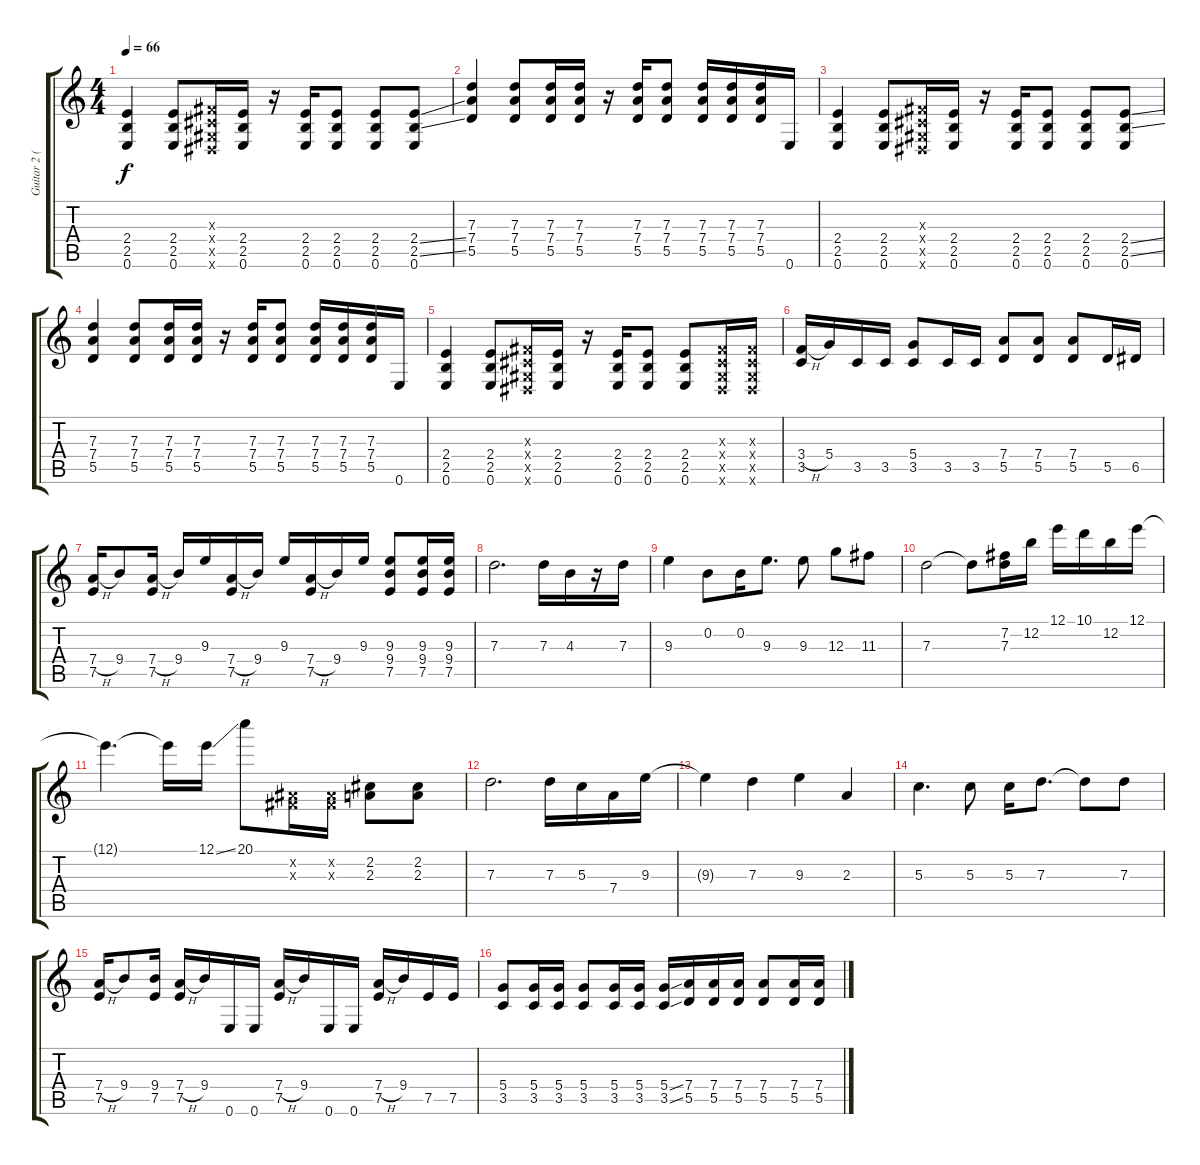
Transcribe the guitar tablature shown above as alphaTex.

\track ("Guitar 2 (Slide Guitar)" "Guitar 2 (") {instrument overdrivenguitar}
\staff {score tabs}
\tuning (E4 B3 G3 D3 A2 E2) {hide}
\ts (4 4)
\tempo 66
\clef g2
\ks c
(2.4 2.5 0.6).4{dy f} (2.4 2.5 0.6).8 (-1.3{x} -1.4{x} -1.5{x} -1.6{x}).16 (2.4 2.5 0.6).16 r.16 (2.4 2.5 0.6).16 (2.4 2.5 0.6).8 (2.4 2.5 0.6).8 (2.4{ss} 2.5{ss} 0.6).8 |
(7.3 7.4 5.5).4 (7.3 7.4 5.5).8 (7.3 7.4 5.5).16 (7.3 7.4 5.5).16 r.16 (7.3 7.4 5.5).16 (7.3 7.4 5.5).8 (7.3 7.4 5.5).16 (7.3 7.4 5.5).16 (7.3 7.4 5.5).16 0.6.16 |
(2.4 2.5 0.6).4 (2.4 2.5 0.6).8 (-1.3{x} -1.4{x} -1.5{x} -1.6{x}).16 (2.4 2.5 0.6).16 r.16 (2.4 2.5 0.6).16 (2.4 2.5 0.6).8 (2.4 2.5 0.6).8 (2.4{ss} 2.5{ss} 0.6).8 |
(7.3 7.4 5.5).4 (7.3 7.4 5.5).8 (7.3 7.4 5.5).16 (7.3 7.4 5.5).16 r.16 (7.3 7.4 5.5).16 (7.3 7.4 5.5).8 (7.3 7.4 5.5).16 (7.3 7.4 5.5).16 (7.3 7.4 5.5).16 0.6.16 |
(2.4 2.5 0.6).4 (2.4 2.5 0.6).8 (-1.3{x} -1.4{x} -1.5{x} -1.6{x}).16 (2.4 2.5 0.6).16 r.16 (2.4 2.5 0.6).16 (2.4 2.5 0.6).8 (2.4 2.5 0.6).8 (-1.3{x} -1.4{x} -1.5{x} -1.6{x}).16 (-1.3{x} -1.4{x} -1.5{x} -1.6{x}).16 |
(3.4{h} 3.5).16 5.4.16 3.5.16 3.5.16 (5.4 3.5).8 3.5.16 3.5.16 (7.4 5.5).8 (7.4 5.5).8 (7.4 5.5).8 5.5.16 6.5.16 |
(7.4{h} 7.5).16 9.4.8 (7.4{h} 7.5).16 9.4.16 9.3.16 (7.4{h} 7.5).16 9.4.16 9.3.16 (7.4{h} 7.5).16 9.4.16 9.3.16 (9.3 9.4 7.5).8 (9.3 9.4 7.5).16 (9.3 9.4 7.5).16 |
7.3.2{d} 7.3.16 4.3.16 r.16 7.3.16 |
9.3.4 0.2.8 0.2.16 9.3.8{d} 9.3.8 12.3.8 11.3.8 |
7.3.2 7.3{t}.8 (7.2 7.3).16 12.2.16 12.1.16 10.1.16 12.2.16 12.1.16 |
12.1{t}.4{d} 12.1{t}.16 12.1{ss}.16 20.1.8 (-1.2{x} -1.3{x}).16 (-1.2{x} -1.3{x}).16 (2.2 2.3).8 (2.2 2.3).8 |
7.3.2{d} 7.3.16 5.3.16 7.4.16 9.3.16 |
9.3{t}.4 7.3.4 9.3.4 2.3.4 |
5.3.4{d} 5.3.8 5.3.16 7.3.8{d} 7.3{t}.8 7.3.8 |
(7.4{h} 7.5).16 9.4.8 (9.4 7.5).16 (7.4{h} 7.5).16 9.4.16 0.6.16 0.6.16 (7.4{h} 7.5).16 9.4.16 0.6.16 0.6.16 (7.4{h} 7.5).16 9.4.16 7.5.16 7.5.16 |
(5.4 3.5).8 (5.4 3.5).16 (5.4 3.5).16 (5.4 3.5).8 (5.4 3.5).16 (5.4 3.5).16 (5.4{ss} 3.5{ss}).16 (7.4 5.5).16 (7.4 5.5).16 (7.4 5.5).16 (7.4 5.5).8 (7.4 5.5).16 (7.4 5.5).16
